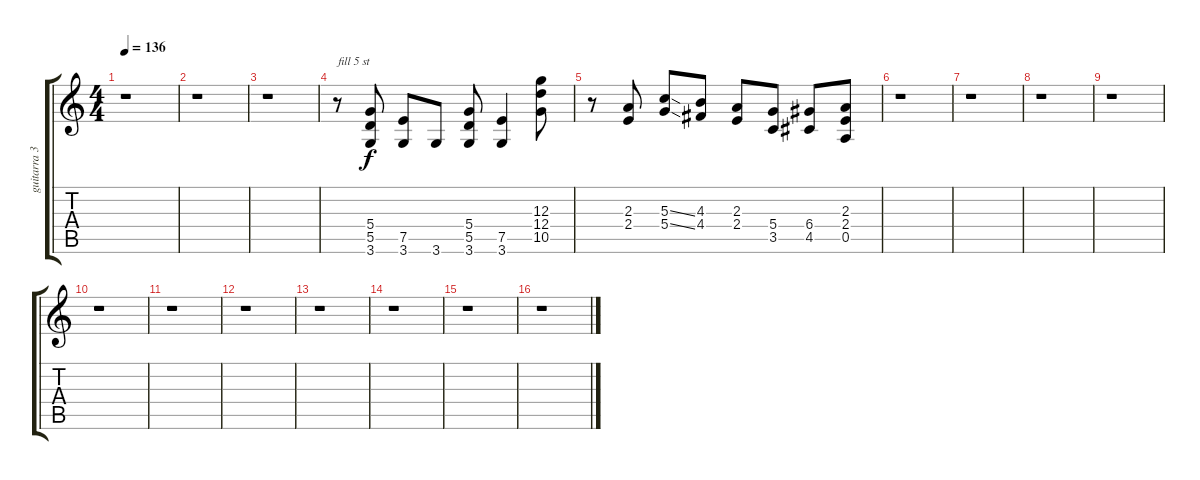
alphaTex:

\track ("guitarra 3" "guitarra 3") {instrument electricguitarclean}
\staff {score tabs}
\tuning (E4 B3 G3 D3 A2 E2) {hide}
\ts (4 4)
\tempo 136
\clef g2
\ks c
r.1{dy f} |
r.1 |
r.1 |
r.8{txt "fill 5 st"} (5.4 5.5 3.6).8 (7.5 3.6).8 3.6.8 (5.4 5.5 3.6).8 (7.5 3.6).4 (12.3 12.4 10.5).8 |
r.8 (2.3 2.4).8 (5.3{ss} 5.4{ss}).8 (4.3 4.4).8 (2.3 2.4).8 (5.4 3.5).8 (6.4 4.5).8 (2.3 2.4 0.5).8 |
r.1 |
r.1 |
r.1 |
r.1 |
r.1 |
r.1 |
r.1 |
r.1 |
r.1 |
r.1 |
r.1
